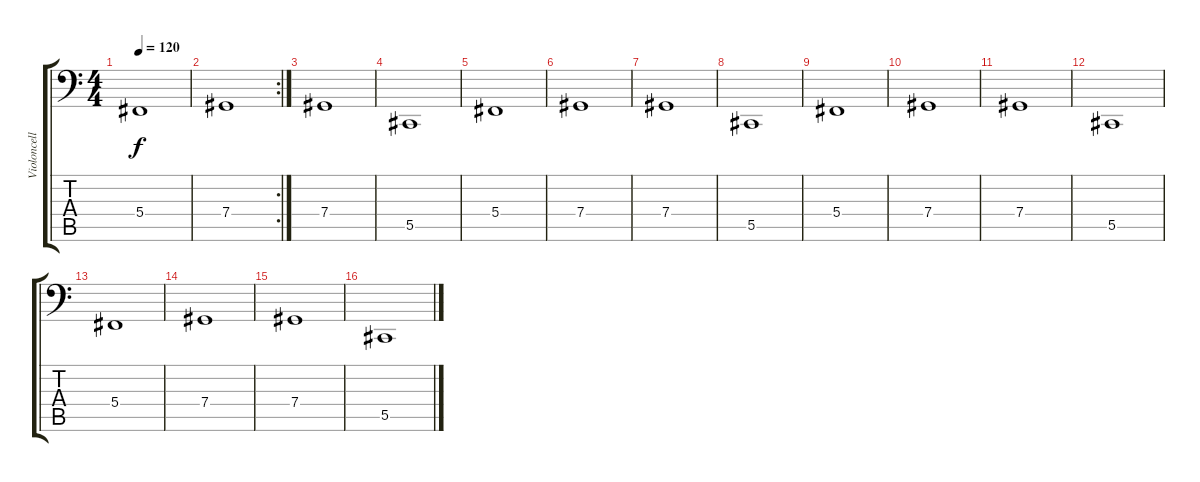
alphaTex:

\track ("Violoncello" "Violoncell") {instrument cello}
\staff {score tabs}
\tuning (Eb3 Bb2 Gb2 Db2 Ab1 Eb1) {hide}
\ts (4 4)
\tempo 120
\clef f4
\ks c
5.4.1{dy f} |
\rc 2
7.4.1 |
7.4.1 |
5.5.1 |
5.4.1 |
7.4.1 |
7.4.1 |
5.5.1 |
5.4.1 |
7.4.1 |
7.4.1 |
5.5.1 |
5.4.1 |
7.4.1 |
7.4.1 |
5.5.1
